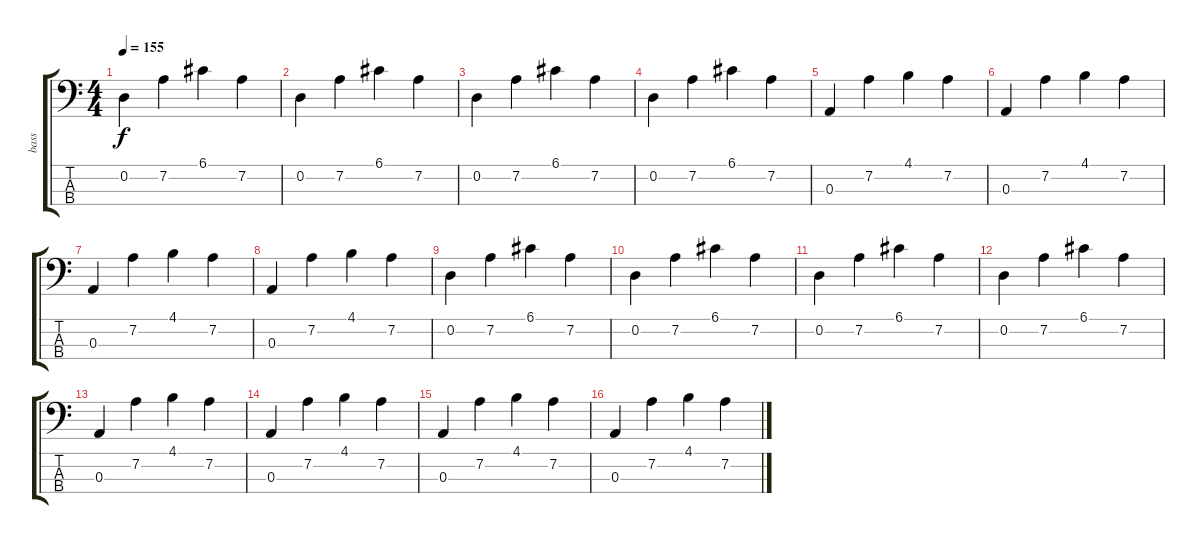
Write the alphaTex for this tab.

\track ("bass" "bass") {instrument electricbassfinger}
\staff {score tabs}
\tuning (G2 D2 A1 E1) {hide}
\ts (4 4)
\tempo 155
\clef f4
\ks c
0.2.4{dy f} 7.2.4 6.1.4 7.2.4 |
0.2.4 7.2.4 6.1.4 7.2.4 |
0.2.4 7.2.4 6.1.4 7.2.4 |
0.2.4 7.2.4 6.1.4 7.2.4 |
0.3.4 7.2.4 4.1.4 7.2.4 |
0.3.4 7.2.4 4.1.4 7.2.4 |
0.3.4 7.2.4 4.1.4 7.2.4 |
0.3.4 7.2.4 4.1.4 7.2.4 |
0.2.4 7.2.4 6.1.4 7.2.4 |
0.2.4 7.2.4 6.1.4 7.2.4 |
0.2.4 7.2.4 6.1.4 7.2.4 |
0.2.4 7.2.4 6.1.4 7.2.4 |
0.3.4 7.2.4 4.1.4 7.2.4 |
0.3.4 7.2.4 4.1.4 7.2.4 |
0.3.4 7.2.4 4.1.4 7.2.4 |
0.3.4 7.2.4 4.1.4 7.2.4
